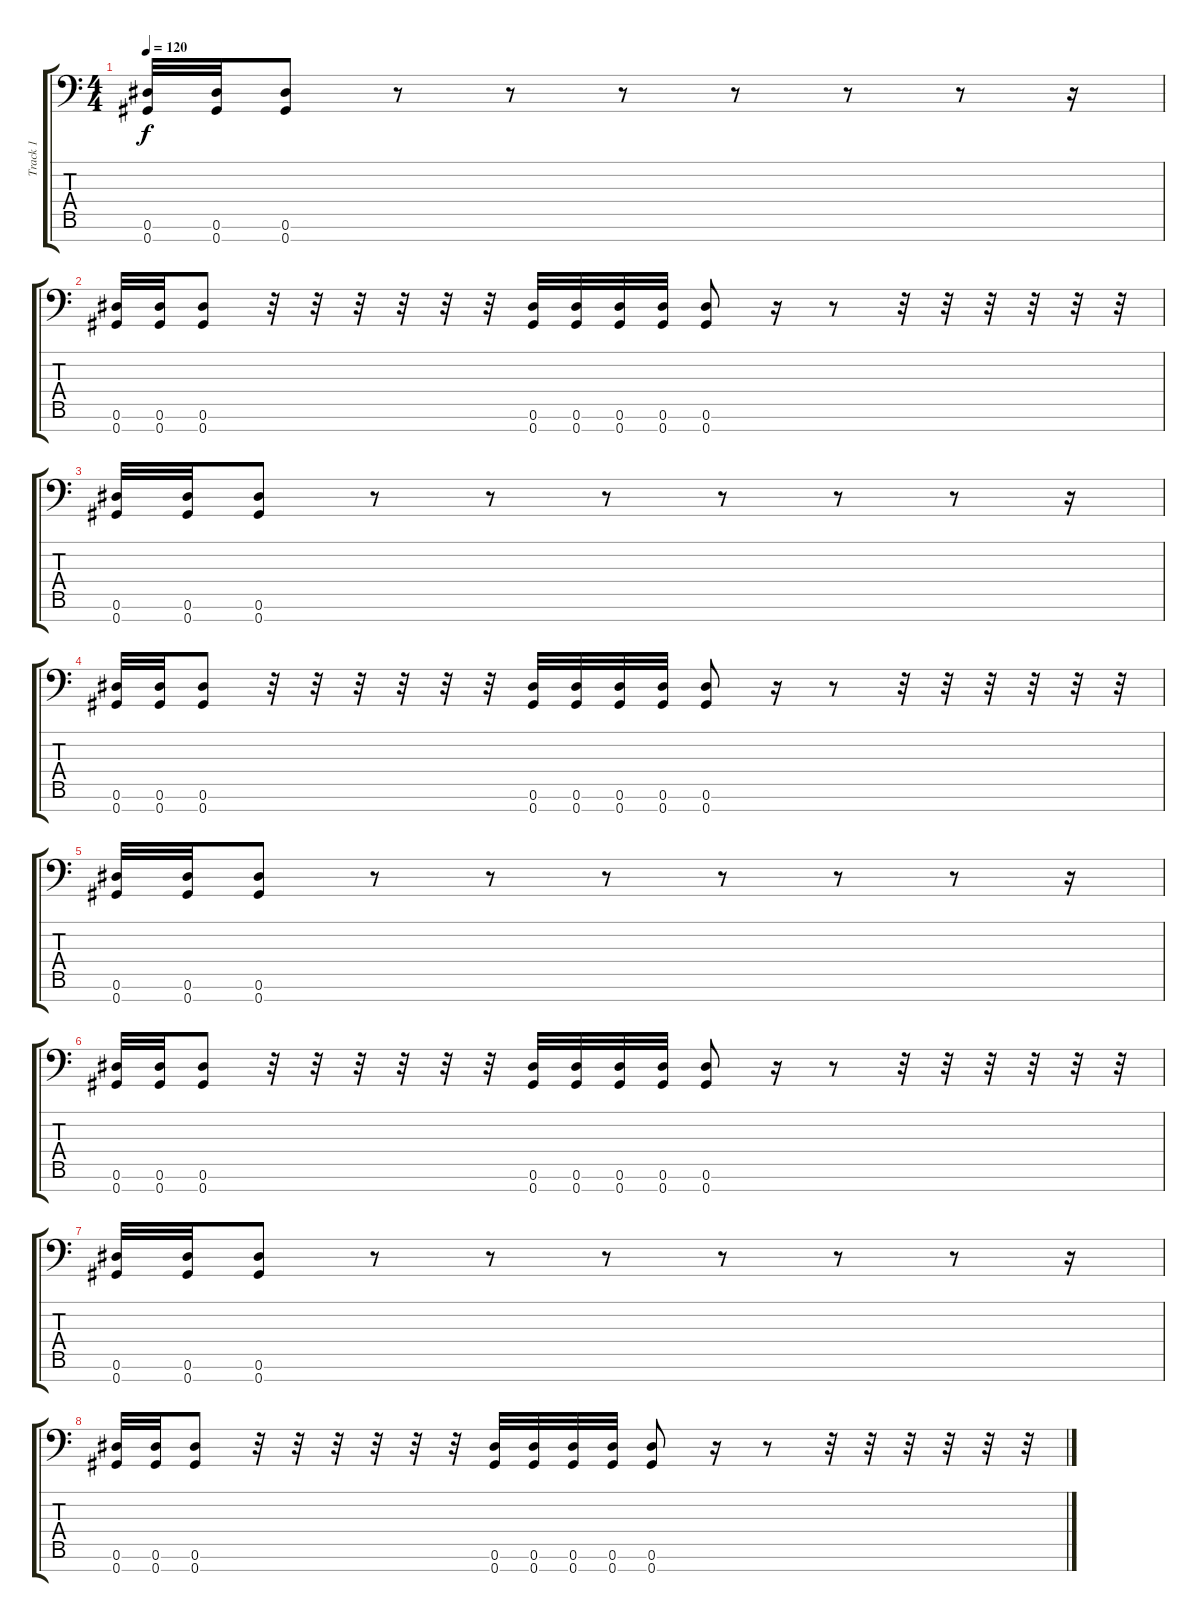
\track ("Track 1" "Track 1") {instrument distortionguitar}
\staff {score tabs}
\tuning (E4 Bb3 F3 Db3 Ab2 Eb2 Ab1) {hide}
\ts (4 4)
\tempo 120
\clef f4
\ks c
(0.6 0.7).32{dy f} (0.6 0.7).32 (0.6 0.7).8 r.8 r.8 r.8 r.8 r.8 r.8 r.16 |
(0.6 0.7).32 (0.6 0.7).32 (0.6 0.7).8 r.32 r.32 r.32 r.32 r.32 r.32 (0.6 0.7).32 (0.6 0.7).32 (0.6 0.7).32 (0.6 0.7).32 (0.6 0.7).8 r.16 r.8 r.32 r.32 r.32 r.32 r.32 r.32 |
(0.6 0.7).32 (0.6 0.7).32 (0.6 0.7).8 r.8 r.8 r.8 r.8 r.8 r.8 r.16 |
(0.6 0.7).32 (0.6 0.7).32 (0.6 0.7).8 r.32 r.32 r.32 r.32 r.32 r.32 (0.6 0.7).32 (0.6 0.7).32 (0.6 0.7).32 (0.6 0.7).32 (0.6 0.7).8 r.16 r.8 r.32 r.32 r.32 r.32 r.32 r.32 |
(0.6 0.7).32 (0.6 0.7).32 (0.6 0.7).8 r.8 r.8 r.8 r.8 r.8 r.8 r.16 |
(0.6 0.7).32 (0.6 0.7).32 (0.6 0.7).8 r.32 r.32 r.32 r.32 r.32 r.32 (0.6 0.7).32 (0.6 0.7).32 (0.6 0.7).32 (0.6 0.7).32 (0.6 0.7).8 r.16 r.8 r.32 r.32 r.32 r.32 r.32 r.32 |
(0.6 0.7).32 (0.6 0.7).32 (0.6 0.7).8 r.8 r.8 r.8 r.8 r.8 r.8 r.16 |
(0.6 0.7).32 (0.6 0.7).32 (0.6 0.7).8 r.32 r.32 r.32 r.32 r.32 r.32 (0.6 0.7).32 (0.6 0.7).32 (0.6 0.7).32 (0.6 0.7).32 (0.6 0.7).8 r.16 r.8 r.32 r.32 r.32 r.32 r.32 r.32
